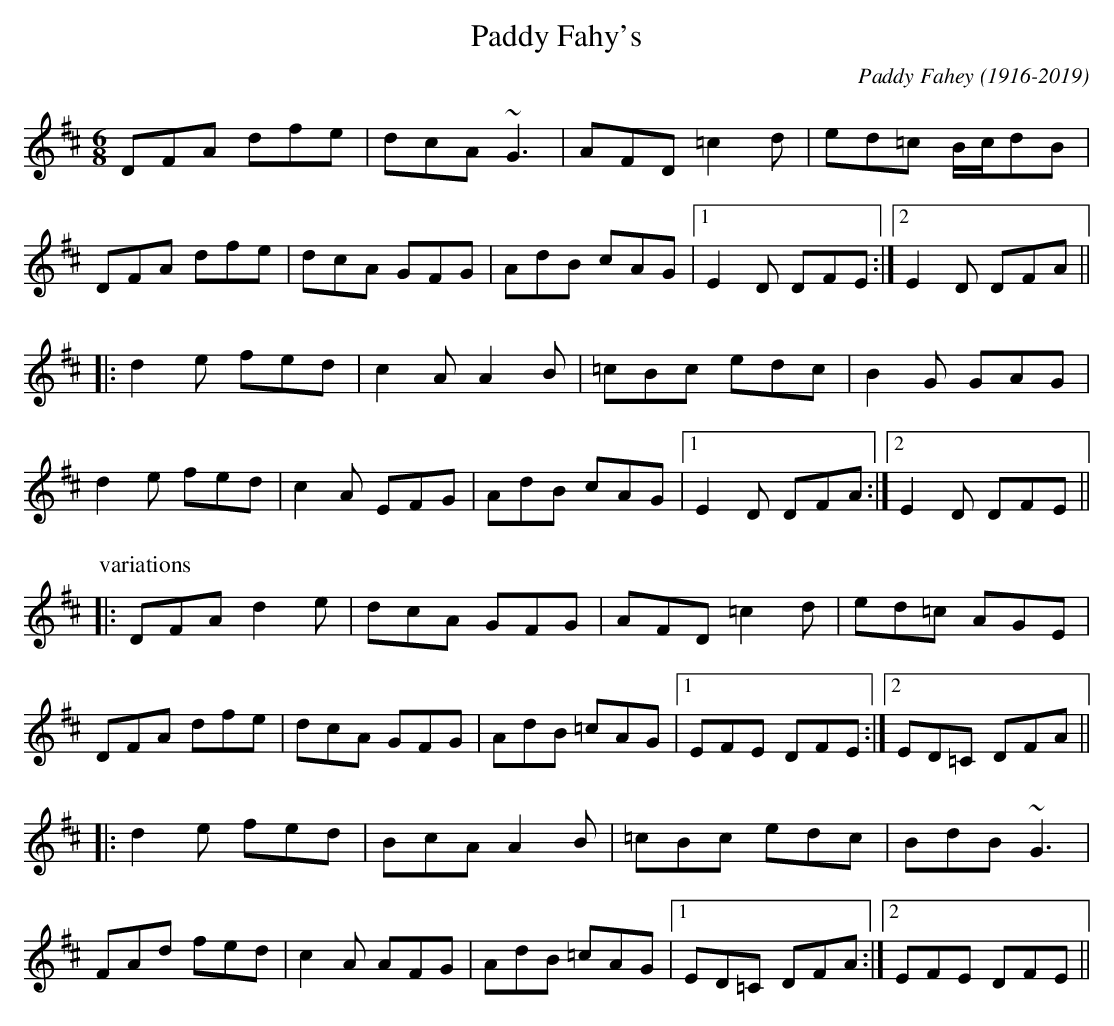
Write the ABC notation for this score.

X:1
T:Paddy Fahy's
C:Paddy Fahey (1916-2019)
M:6/8
L:1/8
K:D
DFA dfe | dcA ~G3 | AFD =c2d | ed=c B/c/dB |
DFA dfe | dcA GFG | AdB cAG |1 E2D DFE :|2 E2D DFA ||
|: d2e fed | c2A A2B | =cBc edc | B2G GAG |
d2e fed | c2A EFG | AdB cAG |1 E2D DFA :|2 E2D DFE ||
P:variations
|: DFA d2e | dcA GFG | AFD =c2d | ed=c AGE |
DFA dfe | dcA GFG | AdB =cAG |1 EFE DFE :|2 ED=C DFA ||
|: d2e fed | BcA A2B | =cBc edc | BdB ~G3 |
FAd fed | c2A AFG | AdB =cAG |1 ED=C DFA :|2 EFE DFE ||
